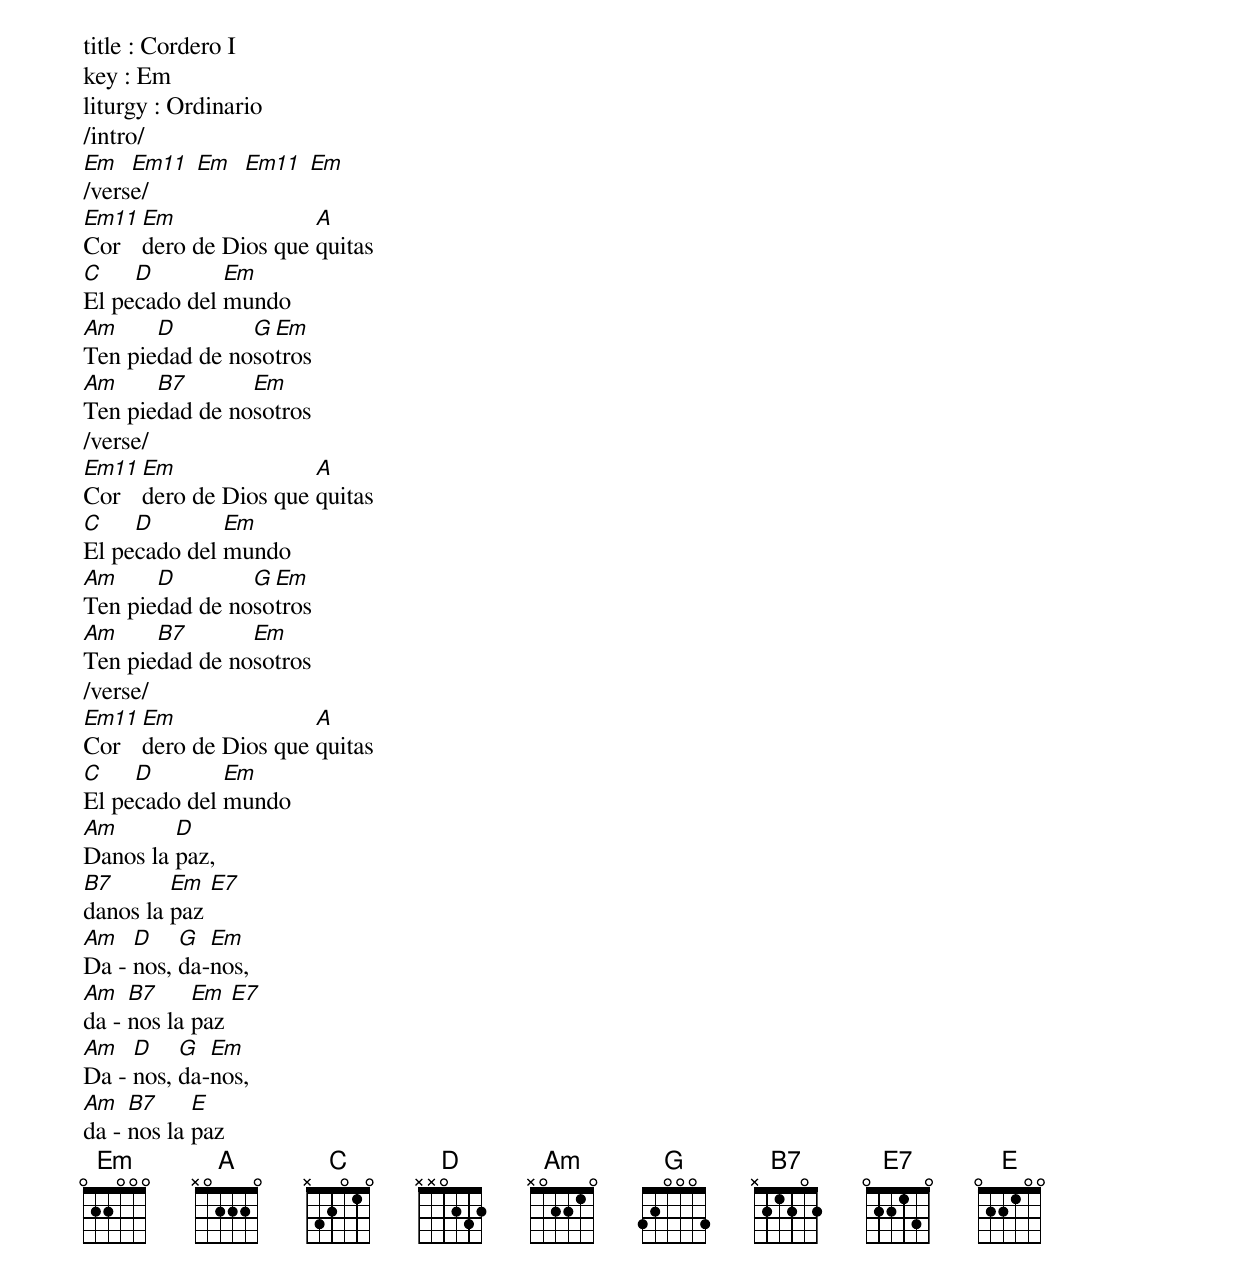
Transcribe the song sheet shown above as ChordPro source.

title : Cordero I
key : Em
liturgy : Ordinario
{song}
/intro/
[Em]  [Em11] [Em]  [Em11] [Em]
/verse/
[Em11]Cor[Em]dero de Dios que [A]quitas
[C]El pe[D]cado del [Em]mundo
[Am]Ten pie[D]dad de no[G]so[Em]tros
[Am]Ten pie[B7]dad de no[Em]sotros
/verse/
[Em11]Cor[Em]dero de Dios que [A]quitas
[C]El pe[D]cado del [Em]mundo
[Am]Ten pie[D]dad de no[G]so[Em]tros
[Am]Ten pie[B7]dad de no[Em]sotros
/verse/
[Em11]Cor[Em]dero de Dios que [A]quitas
[C]El pe[D]cado del [Em]mundo
[Am]Danos la [D]paz,
[B7]danos la [Em]paz [E7]
[Am]Da - [D]nos, [G]da-[Em]nos,
[Am]da - [B7]nos la [Em]paz [E7]
[Am]Da - [D]nos, [G]da-[Em]nos,
[Am]da - [B7]nos la [E]paz
